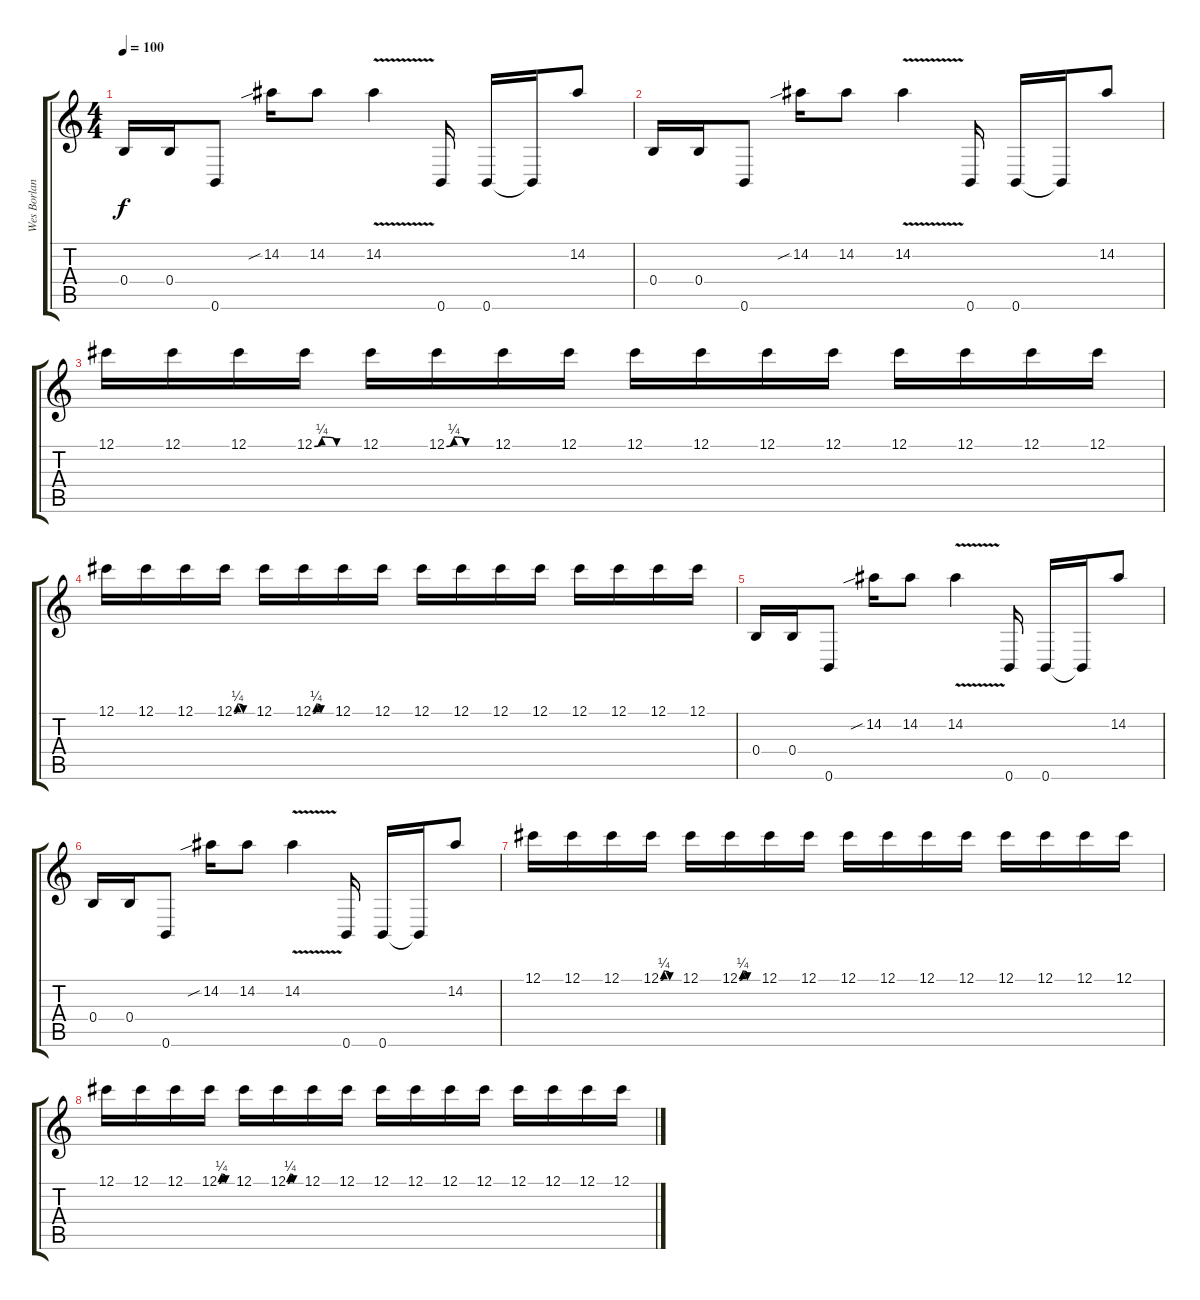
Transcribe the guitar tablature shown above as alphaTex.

\track ("Wes Borland" "Wes Borlan") {instrument overdrivenguitar}
\staff {score tabs}
\tuning (Db4 Ab3 E3 B2 Gb2 B1) {hide}
\ts (4 4)
\tempo 100
\clef g2
\ks c
0.4.16{dy f} 0.4.16 0.6.8 14.2{sib}.16 14.2.8 14.2{v}.4 0.6.16 0.6.16 0.6{t}.16 14.2.8 |
0.4.16 0.4.16 0.6.8 14.2{sib}.16 14.2.8 14.2{v}.4 0.6.16 0.6.16 0.6{t}.16 14.2.8 |
12.1.16 12.1.16 12.1.16 12.1{be (custom 0 0 10 1 15 1 30 0 60 0)}.16 12.1.16 12.1{be (custom 0 0 10 1 15 1 26 0 30 0 60 0)}.16 12.1.16 12.1.16 12.1.16 12.1.16 12.1.16 12.1.16 12.1.16 12.1.16 12.1.16 12.1.16 |
12.1.16 12.1.16 12.1.16 12.1{be (custom 0 0 10 1 15 1 30 0 60 0)}.16 12.1.16 12.1{be (custom 0 0 10 1 15 1 26 0 30 0 60 0)}.16 12.1.16 12.1.16 12.1.16 12.1.16 12.1.16 12.1.16 12.1.16 12.1.16 12.1.16 12.1.16 |
0.4.16 0.4.16 0.6.8 14.2{sib}.16 14.2.8 14.2{v}.4 0.6.16 0.6.16 0.6{t}.16 14.2.8 |
0.4.16 0.4.16 0.6.8 14.2{sib}.16 14.2.8 14.2{v}.4 0.6.16 0.6.16 0.6{t}.16 14.2.8 |
12.1.16 12.1.16 12.1.16 12.1{be (custom 0 0 10 1 15 1 30 0 60 0)}.16 12.1.16 12.1{be (custom 0 0 10 1 15 1 26 0 30 0 60 0)}.16 12.1.16 12.1.16 12.1.16 12.1.16 12.1.16 12.1.16 12.1.16 12.1.16 12.1.16 12.1.16 |
12.1.16 12.1.16 12.1.16 12.1{be (custom 0 0 10 1 15 1 30 0 60 0)}.16 12.1.16 12.1{be (custom 0 0 10 1 15 1 26 0 30 0 60 0)}.16 12.1.16 12.1.16 12.1.16 12.1.16 12.1.16 12.1.16 12.1.16 12.1.16 12.1.16 12.1.16
